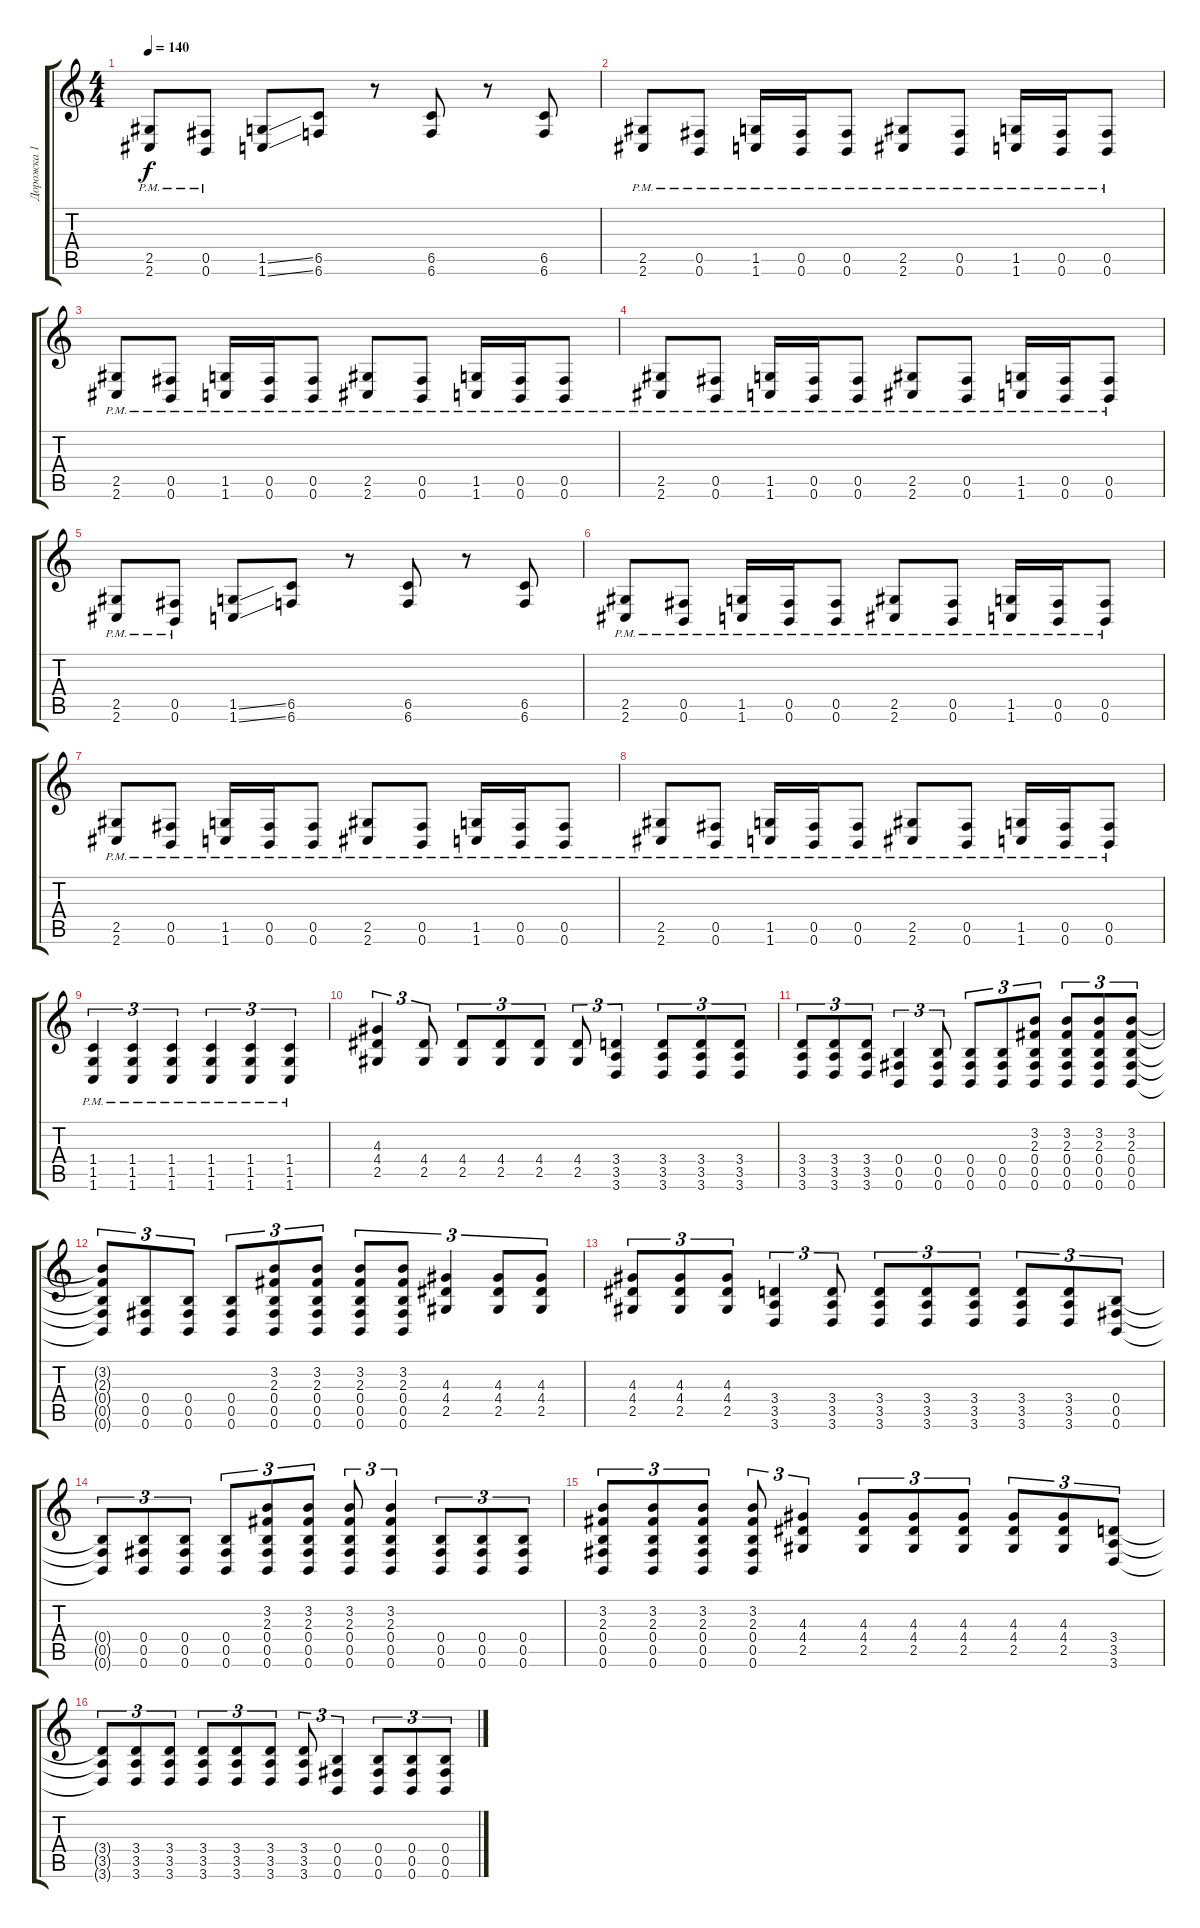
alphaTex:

\track ("Дорожка 1" "Дорожка 1") {instrument distortionguitar}
\staff {score tabs}
\tuning (Db4 Ab3 E3 B2 Gb2 B1) {hide}
\ts (4 4)
\tempo 140
\clef g2
\ks c
(2.5{pm} 2.6{pm}).8{dy f} (0.5{pm} 0.6{pm}).8 (1.5{ss} 1.6{ss}).8 (6.5 6.6).8 r.8 (6.5 6.6).8 r.8 (6.5 6.6).8 |
(2.5{pm} 2.6{pm}).8 (0.5{pm} 0.6{pm}).8 (1.5{pm} 1.6{pm}).16 (0.5{pm} 0.6{pm}).16 (0.5{pm} 0.6{pm}).8 (2.5{pm} 2.6{pm}).8 (0.5{pm} 0.6{pm}).8 (1.5{pm} 1.6{pm}).16 (0.5{pm} 0.6{pm}).16 (0.5{pm} 0.6{pm}).8 |
(2.5{pm} 2.6{pm}).8 (0.5{pm} 0.6{pm}).8 (1.5{pm} 1.6{pm}).16 (0.5{pm} 0.6{pm}).16 (0.5{pm} 0.6{pm}).8 (2.5{pm} 2.6{pm}).8 (0.5{pm} 0.6{pm}).8 (1.5{pm} 1.6{pm}).16 (0.5{pm} 0.6{pm}).16 (0.5{pm} 0.6{pm}).8 |
(2.5{pm} 2.6{pm}).8 (0.5{pm} 0.6{pm}).8 (1.5{pm} 1.6{pm}).16 (0.5{pm} 0.6{pm}).16 (0.5{pm} 0.6{pm}).8 (2.5{pm} 2.6{pm}).8 (0.5{pm} 0.6{pm}).8 (1.5{pm} 1.6{pm}).16 (0.5{pm} 0.6{pm}).16 (0.5{pm} 0.6{pm}).8 |
(2.5{pm} 2.6{pm}).8 (0.5{pm} 0.6{pm}).8 (1.5{ss} 1.6{ss}).8 (6.5 6.6).8 r.8 (6.5 6.6).8 r.8 (6.5 6.6).8 |
(2.5{pm} 2.6{pm}).8 (0.5{pm} 0.6{pm}).8 (1.5{pm} 1.6{pm}).16 (0.5{pm} 0.6{pm}).16 (0.5{pm} 0.6{pm}).8 (2.5{pm} 2.6{pm}).8 (0.5{pm} 0.6{pm}).8 (1.5{pm} 1.6{pm}).16 (0.5{pm} 0.6{pm}).16 (0.5{pm} 0.6{pm}).8 |
(2.5{pm} 2.6{pm}).8 (0.5{pm} 0.6{pm}).8 (1.5{pm} 1.6{pm}).16 (0.5{pm} 0.6{pm}).16 (0.5{pm} 0.6{pm}).8 (2.5{pm} 2.6{pm}).8 (0.5{pm} 0.6{pm}).8 (1.5{pm} 1.6{pm}).16 (0.5{pm} 0.6{pm}).16 (0.5{pm} 0.6{pm}).8 |
(2.5{pm} 2.6{pm}).8 (0.5{pm} 0.6{pm}).8 (1.5{pm} 1.6{pm}).16 (0.5{pm} 0.6{pm}).16 (0.5{pm} 0.6{pm}).8 (2.5{pm} 2.6{pm}).8 (0.5{pm} 0.6{pm}).8 (1.5{pm} 1.6{pm}).16 (0.5{pm} 0.6{pm}).16 (0.5{pm} 0.6{pm}).8 |
(1.4{pm} 1.5{pm} 1.6{pm}).4{tu (3 2)} (1.4{pm} 1.5{pm} 1.6{pm}).4{tu (3 2)} (1.4{pm} 1.5{pm} 1.6{pm}).4{tu (3 2)} (1.4{pm} 1.5{pm} 1.6{pm}).4{tu (3 2)} (1.4{pm} 1.5{pm} 1.6{pm}).4{tu (3 2)} (1.4{pm} 1.5{pm} 1.6{pm}).4{tu (3 2)} |
(4.3 4.4 2.5).4{tu (3 2)} (4.4 2.5).8{tu (3 2)} (4.4 2.5).8{tu (3 2)} (4.4 2.5).8{tu (3 2)} (4.4 2.5).8{tu (3 2)} (4.4 2.5).8{tu (3 2)} (3.4 3.5 3.6).4{tu (3 2)} (3.4 3.5 3.6).8{tu (3 2)} (3.4 3.5 3.6).8{tu (3 2)} (3.4 3.5 3.6).8{tu (3 2)} |
(3.4 3.5 3.6).8{tu (3 2)} (3.4 3.5 3.6).8{tu (3 2)} (3.4 3.5 3.6).8{tu (3 2)} (0.4 0.5 0.6).4{tu (3 2)} (0.4 0.5 0.6).8{tu (3 2)} (0.4 0.5 0.6).8{tu (3 2)} (0.4 0.5 0.6).8{tu (3 2)} (3.2 2.3 0.4 0.5 0.6).8{tu (3 2)} (3.2 2.3 0.4 0.5 0.6).8{tu (3 2)} (3.2 2.3 0.4 0.5 0.6).8{tu (3 2)} (3.2 2.3 0.4 0.5 0.6).8{tu (3 2)} |
(3.2{t} 2.3{t} 0.4{t} 0.5{t} 0.6{t}).8{tu (3 2)} (0.4 0.5 0.6).8{tu (3 2)} (0.4 0.5 0.6).8{tu (3 2)} (0.4 0.5 0.6).8{tu (3 2)} (3.2 2.3 0.4 0.5 0.6).8{tu (3 2)} (3.2 2.3 0.4 0.5 0.6).8{tu (3 2)} (3.2 2.3 0.4 0.5 0.6).8{tu (3 2)} (3.2 2.3 0.4 0.5 0.6).8{tu (3 2)} (4.3 4.4 2.5).4{tu (3 2)} (4.3 4.4 2.5).8{tu (3 2)} (4.3 4.4 2.5).8{tu (3 2)} |
(4.3 4.4 2.5).8{tu (3 2)} (4.3 4.4 2.5).8{tu (3 2)} (4.3 4.4 2.5).8{tu (3 2)} (3.4 3.5 3.6).4{tu (3 2)} (3.4 3.5 3.6).8{tu (3 2)} (3.4 3.5 3.6).8{tu (3 2)} (3.4 3.5 3.6).8{tu (3 2)} (3.4 3.5 3.6).8{tu (3 2)} (3.4 3.5 3.6).8{tu (3 2)} (3.4 3.5 3.6).8{tu (3 2)} (0.4 0.5 0.6).8{tu (3 2)} |
(0.4{t} 0.5{t} 0.6{t}).8{tu (3 2)} (0.4 0.5 0.6).8{tu (3 2)} (0.4 0.5 0.6).8{tu (3 2)} (0.4 0.5 0.6).8{tu (3 2)} (3.2 2.3 0.4 0.5 0.6).8{tu (3 2)} (3.2 2.3 0.4 0.5 0.6).8{tu (3 2)} (3.2 2.3 0.4 0.5 0.6).8{tu (3 2)} (3.2 2.3 0.4 0.5 0.6).4{tu (3 2)} (0.4 0.5 0.6).8{tu (3 2)} (0.4 0.5 0.6).8{tu (3 2)} (0.4 0.5 0.6).8{tu (3 2)} |
(3.2 2.3 0.4 0.5 0.6).8{tu (3 2)} (3.2 2.3 0.4 0.5 0.6).8{tu (3 2)} (3.2 2.3 0.4 0.5 0.6).8{tu (3 2)} (3.2 2.3 0.4 0.5 0.6).8{tu (3 2)} (4.3 4.4 2.5).4{tu (3 2)} (4.3 4.4 2.5).8{tu (3 2)} (4.3 4.4 2.5).8{tu (3 2)} (4.3 4.4 2.5).8{tu (3 2)} (4.3 4.4 2.5).8{tu (3 2)} (4.3 4.4 2.5).8{tu (3 2)} (3.4 3.5 3.6).8{tu (3 2)} |
(3.4{t} 3.5{t} 3.6{t}).8{tu (3 2)} (3.4 3.5 3.6).8{tu (3 2)} (3.4 3.5 3.6).8{tu (3 2)} (3.4 3.5 3.6).8{tu (3 2)} (3.4 3.5 3.6).8{tu (3 2)} (3.4 3.5 3.6).8{tu (3 2)} (3.4 3.5 3.6).8{tu (3 2)} (0.4 0.5 0.6).4{tu (3 2)} (0.4 0.5 0.6).8{tu (3 2)} (0.4 0.5 0.6).8{tu (3 2)} (0.4 0.5 0.6).8{tu (3 2)}
